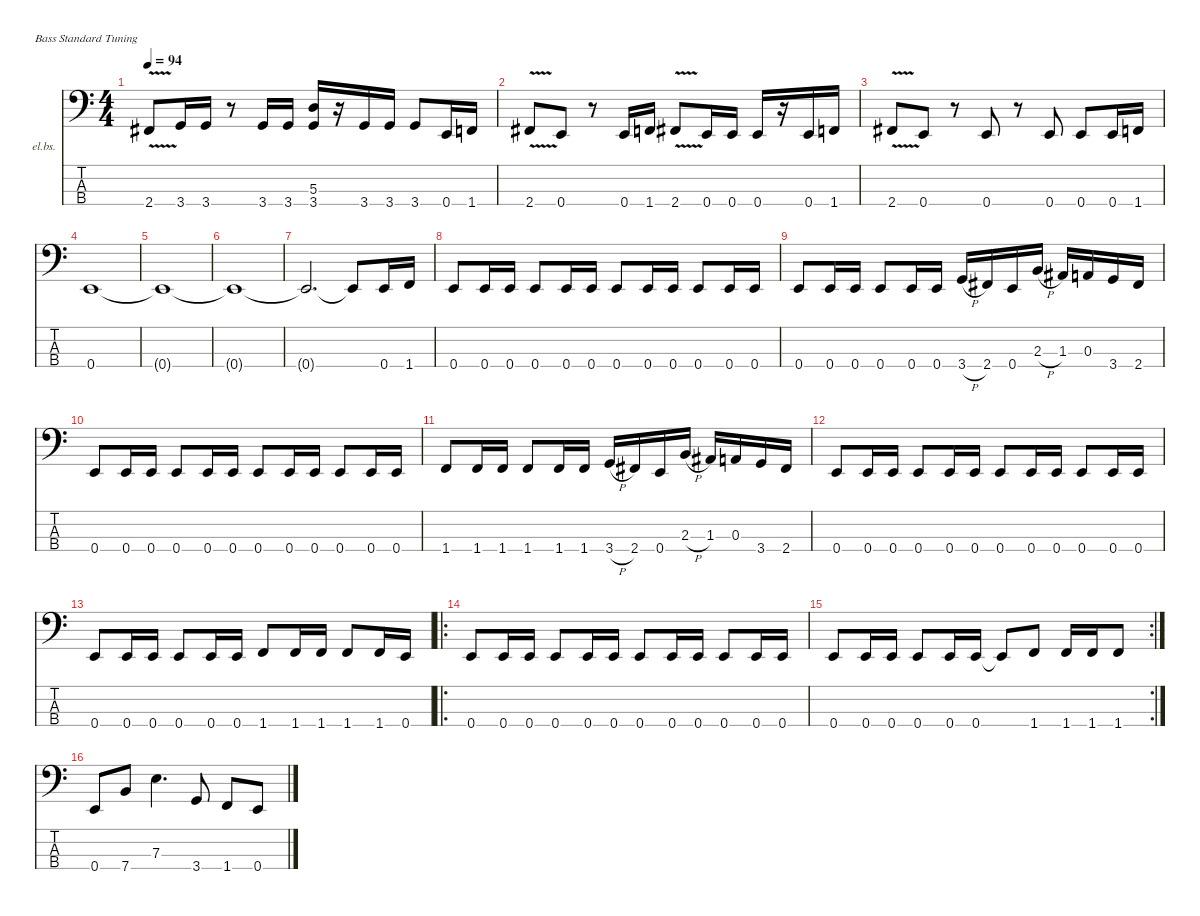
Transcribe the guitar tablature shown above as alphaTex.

\defaultSystemsLayout 4
\hideDynamics
\bracketExtendMode nobrackets
\firstSystemTrackNameOrientation horizontal
\otherSystemsTrackNameOrientation horizontal
\track ("Jason Newsted" "el.bs.") {instrument electricbasspick}
\staff {score tabs}
\tuning (G2 D2 A1 E1)
\ts (4 4)
\tempo 94
\clef f4
\ks c
2.4{v acc #}.8{dy f} 3.4.16 3.4.16 r.8 3.4.16 3.4.16 (5.3 3.4).16 r.16 3.4.16 3.4.16 3.4.8 0.4.16 1.4.16 |
2.4{v acc #}.8 0.4.8{dy ff} r.8 0.4.16{dy f} 1.4.16 2.4{v acc #}.8 0.4.16 0.4.16 0.4.16 r.16 0.4.16 1.4.16 |
2.4{v acc #}.8 0.4.8 r.8 0.4.8{dy ff} r.8 0.4.8{dy f} 0.4.8 0.4.16 1.4.16 |
0.4.1 |
0.4{t}.1 |
0.4{t}.1 |
0.4{t}.2{d} 0.4{t}.8 0.4.16 1.4.16 |
0.4.8 0.4.16 0.4.16 0.4.8 0.4.16 0.4.16 0.4.8 0.4.16 0.4.16 0.4.8 0.4.16 0.4.16 |
0.4.8 0.4.16 0.4.16 0.4.8 0.4.16 0.4.16 3.4{h}.16 2.4{acc #}.16 0.4.16 2.3{h}.16 1.3{acc #}.16 0.3.16 3.4.16 2.4{acc #}.16 |
0.4.8 0.4.16 0.4.16 0.4.8 0.4.16 0.4.16 0.4.8 0.4.16 0.4.16 0.4.8 0.4.16 0.4.16 |
1.4.8 1.4.16 1.4.16 1.4.8 1.4.16 1.4.16 3.4{h}.16 2.4{acc #}.16 0.4.16 2.3{h}.16 1.3{acc #}.16 0.3.16 3.4.16 2.4{acc #}.16 |
0.4.8 0.4.16 0.4.16 0.4.8 0.4.16 0.4.16 0.4.8 0.4.16 0.4.16 0.4.8 0.4.16 0.4.16 |
0.4.8 0.4.16 0.4.16 0.4.8 0.4.16 0.4.16 1.4.8 1.4.16 1.4.16 1.4.8 1.4.16 0.4.16 |
\ro
0.4.8 0.4.16 0.4.16 0.4.8 0.4.16 0.4.16 0.4.8 0.4.16 0.4.16 0.4.8 0.4.16 0.4.16 |
\rc 2
0.4.8 0.4.16 0.4.16 0.4.8 0.4.16 0.4.16 0.4{t}.8 1.4.8 1.4.16 1.4.16 1.4.8 |
0.4.8 7.4.8 7.3.4{d} 3.4.8 1.4.8 0.4.8
